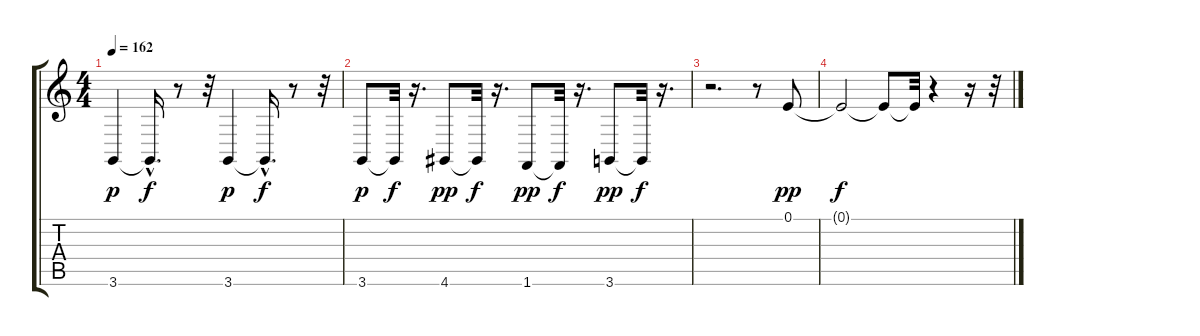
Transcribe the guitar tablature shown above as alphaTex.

\track "" {instrument electricpiano2}
\staff {score tabs}
\tuning (E4 B3 G3 D3 A2 E2) {hide}
\ts (4 4)
\tempo 162
\clef g2
\ks c
3.6.4{dy p} 3.6{hac t}.16{d dy f} r.8 r.32 3.6.4{dy p} 3.6{hac t}.16{d dy f} r.8 r.32 |
3.6.8{dy p} 3.6{t}.32{dy f} r.16{d} 4.6.8{dy pp} 4.6{t}.32{dy f} r.16{d} 1.6.8{dy pp} 1.6{t}.32{dy f} r.16{d} 3.6.8{dy pp} 3.6{t}.32{dy f} r.16{d} |
r.2{d} r.8 0.1.8{dy pp} |
0.1{t}.2{dy f} 0.1{t}.8 0.1{t}.32 r.4 r.16 r.32
